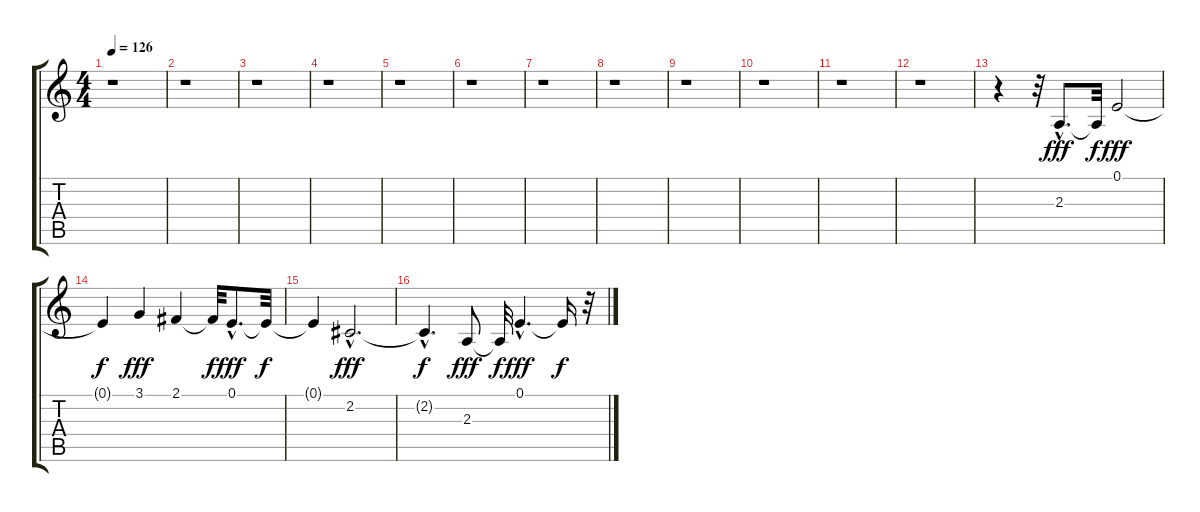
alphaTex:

\track "" {instrument frenchhorn}
\staff {score tabs}
\tuning (E4 B3 G3 D3 A2 E2) {hide}
\ts (4 4)
\tempo 126
\clef g2
\ks c
r.1{dy fff} |
r.1 |
r.1 |
r.1 |
r.1 |
r.1 |
r.1 |
r.1 |
r.1 |
r.1 |
r.1 |
r.1 |
r.4 r.32 2.3{hac}.8{d} 2.3{t}.32{dy f} 0.1.2{dy fff} |
0.1{t}.4{dy f} 3.1.4{dy fff} 2.1.4 2.1{t}.32{dy f} 0.1{hac}.8{d dy fff} 0.1{t}.32{dy f} |
0.1{t}.4 2.2{hac}.2{d dy fff} |
2.2{hac t}.4{d dy f} 2.3.8{dy fff} 2.3{t}.32{dy f} 0.1{hac}.4{d dy fff} 0.1{t}.16{dy f} r.32
